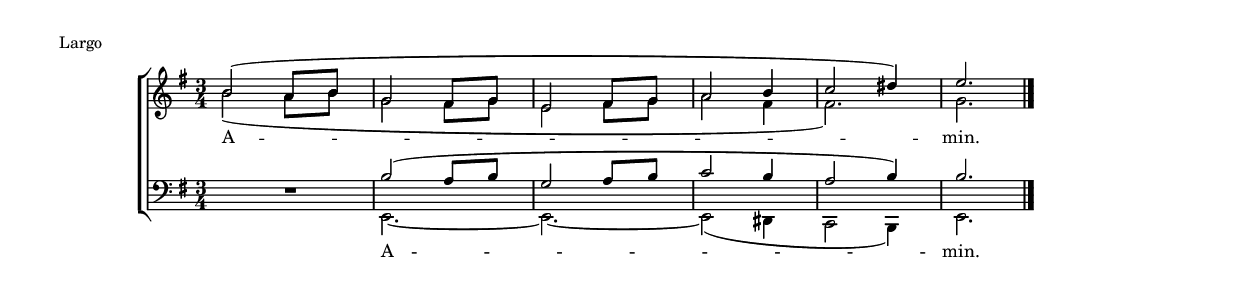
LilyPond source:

\version "2.10.10"
\include "defines.ly"
#(define myNoteSpacing 5.0)
#(define raggedRight #t)
midiTempo = 
  \midi {
    \context {
      \Score
      tempoWholesPerMinute = #(ly:make-moment 80 4)
      }
    }


\include "preamble.ly"

\header {
  meter = "Largo"
}

global = {
  \globalPreamble
  \key e \minor
  \time 3/4
}

womenWords = \lyricmode { A -- min. }
menWords = \womenWords

sopMusic = \relative {
  b'2( a8[ b8]
  g2 fis8[ g8]
  e2 fis8[ g8]
  a2 b4
  c2 dis4)
  e2. \bar "|."
}

altoMusic = \relative {
  b'2( a8[ b8]
  g2 fis8[ g8]
  e2 fis8[ g8]
  a2 fis4
  fis2.)
  g2.
}

tenorMusic = \relative {
  \oneVoice R2. \voiceOne
  b2( a8[ b8]
  g2 a8[ b8]
  c2 b4
  a2 b4)
  b2.
}

bassMusic = \relative {
  \oneVoice R2. \voiceTwo
  e,2.~
  e2.~
  e2( dis4
  c2 b4)
  e2.
}

\include "two-staves.ly"
